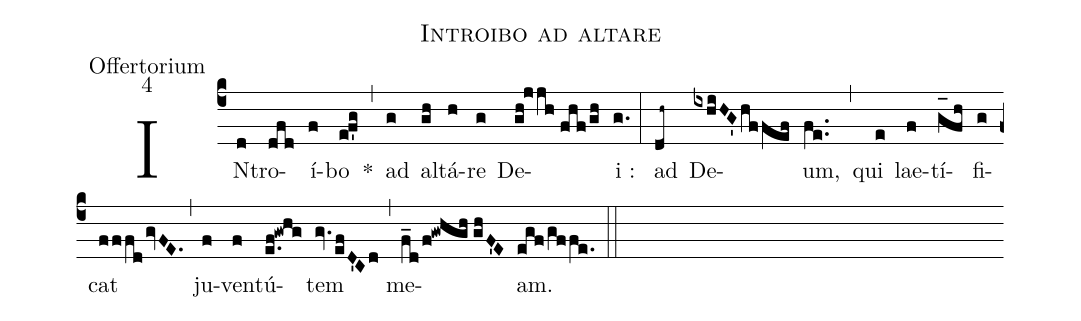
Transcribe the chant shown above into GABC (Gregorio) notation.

name:Introibo ad altare;
office-part:Offertorium;
mode:4;
%%
(c4) IN(d)tro(dfd)í(f)bo(ef'g) *(,) ad(g) al(gh)tá(h)re(g) De(gh!jjh//fhf/gh)i :(g.) (:) ad(dh~) De(ixhiHG'hffef)um,(fe..) (,) qui(e) lae(f)tí(g_[oh:h]fh)fi(g)cat(fffdgvFE.) (,) ju(f)ven(f)tú(e.f!gwhg)tem(gv.efD'Cd) (,) me(f_d/f!gwhgh//ghF'E)am.(egf/gffe.) (::)
